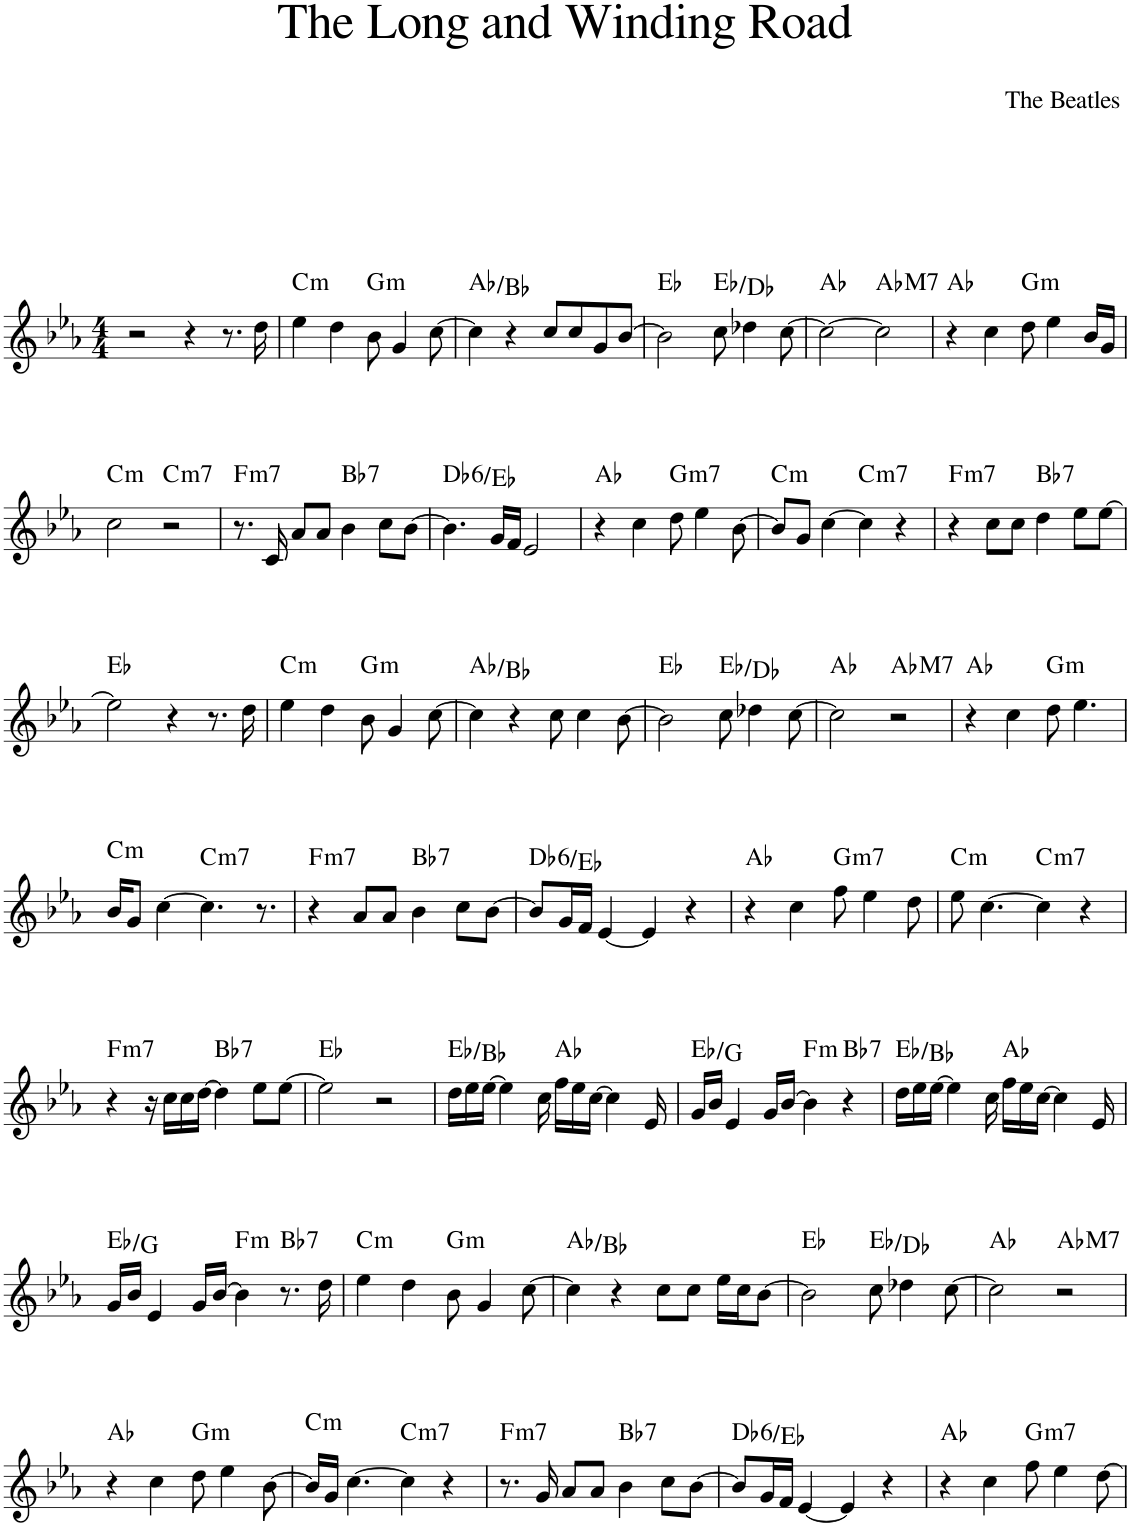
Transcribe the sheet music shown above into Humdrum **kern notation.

**kern	**harte
*part1	*part1
*staff1	*
*I"Piano	*
*I'Pno.	*
*clefG2	*
*k[b-e-a-]	*
*M4/4	*
=1	=1
2r	.
4r	.
8.r	.
16dd\	.
=2	=2
!	!LO:H:kt=m
4ee-\	C:min
4dd\	.
!	!LO:H:kt=m
8b-\	G:min
4g/	.
[8cc\	.
=3	=3
4cc\]	Ab:maj/2
4r	.
8cc/L	.
8cc/	.
8g/	.
[8b-/J	.
=4	=4
2b-\]	Eb:maj
8cc\	Eb:maj/b7
4dd-X\	.
[8cc\	.
=5	=5
2cc\_	Ab:maj
!	!LO:H:kt=M7
2cc\]	Ab:maj7
=6	=6
4r	Ab:maj
4cc\	.
!	!LO:H:kt=m
8dd\	G:min
4ee-\	.
16b-/LL	.
16g/JJ	.
!!LO:LB:g=z
=7	=7
!	!LO:H:kt=m
2cc\	C:min
!	!LO:H:kt=m7
2r	C:min7
=8	=8
!	!LO:H:kt=m7
8.r	F:min7
16c/	.
8a-/L	.
8a-/J	.
!	!LO:H:kt=7
4b-\	Bb:7
8cc\L	.
[8b-\J	.
=9	=9
!	!LO:H:kt=6
4.b-\]	Db:maj6/2
16g/LL	.
16f/JJ	.
2e-/	.
=10	=10
4r	Ab:maj
4cc\	.
!	!LO:H:kt=m7
8dd\	G:min7
4ee-\	.
[8b-\	.
=11	=11
!	!LO:H:kt=m
8b-/L]	C:min
8g/J	.
[4cc\	.
!	!LO:H:kt=m7
4cc\]	C:min7
4r	.
=12	=12
!	!LO:H:kt=m7
4r	F:min7
8cc\L	.
8cc\J	.
!	!LO:H:kt=7
4dd\	Bb:7
8ee-\L	.
[8ee-\J	.
!!LO:LB:g=z
=13	=13
2ee-\]	Eb:maj
4r	.
8.r	.
16dd\	.
=14	=14
!	!LO:H:kt=m
4ee-\	C:min
4dd\	.
!	!LO:H:kt=m
8b-\	G:min
4g/	.
[8cc\	.
=15	=15
4cc\]	Ab:maj/2
4r	.
8cc\	.
4cc\	.
[8b-\	.
=16	=16
2b-\]	Eb:maj
8cc\	Eb:maj/b7
4dd-X\	.
[8cc\	.
=17	=17
2cc\]	Ab:maj
!	!LO:H:kt=M7
2r	Ab:maj7
=18	=18
4r	Ab:maj
4cc\	.
!	!LO:H:kt=m
8dd\	G:min
4.ee-\	.
!!LO:LB:g=z
=19	=19
!	!LO:H:kt=m
16b-/KL	C:min
8g/J	.
[4cc\	.
!	!LO:H:kt=m7
4.cc\]	C:min7
8.r	.
=20	=20
!	!LO:H:kt=m7
4r	F:min7
8a-/L	.
8a-/J	.
!	!LO:H:kt=7
4b-\	Bb:7
8cc\L	.
[8b-\J	.
=21	=21
!	!LO:H:kt=6
8b-/L]	Db:maj6/2
16g/L	.
16f/JJ	.
[4e-/	.
4e-/]	.
4r	.
=22	=22
4r	Ab:maj
4cc\	.
!	!LO:H:kt=m7
8ff\	G:min7
4ee-\	.
8dd\	.
=23	=23
!	!LO:H:kt=m
8ee-\	C:min
[4.cc\	.
!	!LO:H:kt=m7
4cc\]	C:min7
4r	.
!!LO:LB:g=z
=24	=24
!	!LO:H:kt=m7
4r	F:min7
16r	.
16cc\LL	.
16cc\	.
[16dd\JJ	.
!	!LO:H:kt=7
4dd\]	Bb:7
8ee-\L	.
[8ee-\J	.
=25	=25
2ee-\]	Eb:maj
2r	.
=26	=26
16dd\LL	Eb:maj/5
16ee-\	.
[16ee-\JJ	.
4ee-\]	.
16cc\	.
16ff\LL	Ab:maj
16ee-\	.
[16cc\JJ	.
4cc\]	.
16e-/	.
=27	=27
16g/LL	Eb:maj/3
16b-/JJ	.
4e-/	.
16g/LL	.
[16b-/JJ	.
!	!LO:H:kt=m
4b-\]	F:min
!	!LO:H:kt=7
4r	Bb:7
=28	=28
16dd\LL	Eb:maj/5
16ee-\	.
[16ee-\JJ	.
4ee-\]	.
16cc\	.
16ff\LL	Ab:maj
16ee-\	.
[16cc\JJ	.
4cc\]	.
16e-/	.
!!LO:LB:g=z
=29	=29
16g/LL	Eb:maj/3
16b-/JJ	.
4e-/	.
16g/LL	.
[16b-/JJ	.
!	!LO:H:kt=m
4b-\]	F:min
!	!LO:H:kt=7
8.r	Bb:7
16dd\	.
=30	=30
!	!LO:H:kt=m
4ee-\	C:min
4dd\	.
!	!LO:H:kt=m
8b-\	G:min
4g/	.
[8cc\	.
=31	=31
4cc\]	Ab:maj/2
4r	.
8cc\L	.
8cc\J	.
16ee-\LL	.
16cc\J	.
[8b-\J	.
=32	=32
2b-\]	Eb:maj
8cc\	Eb:maj/b7
4dd-X\	.
[8cc\	.
=33	=33
2cc\]	Ab:maj
!	!LO:H:kt=M7
2r	Ab:maj7
!!LO:LB:g=z
=34	=34
4r	Ab:maj
4cc\	.
!	!LO:H:kt=m
8dd\	G:min
4ee-\	.
[8b-\	.
=35	=35
!	!LO:H:kt=m
16b-/LL]	C:min
16g/JJ	.
[4.cc\	.
!	!LO:H:kt=m7
4cc\]	C:min7
4r	.
=36	=36
!	!LO:H:kt=m7
8.r	F:min7
16g/	.
8a-/L	.
8a-/J	.
!	!LO:H:kt=7
4b-\	Bb:7
8cc\L	.
[8b-\J	.
=37	=37
!	!LO:H:kt=6
8b-/L]	Db:maj6/2
16g/L	.
16f/JJ	.
[4e-/	.
4e-/]	.
4r	.
=38	=38
4r	Ab:maj
4cc\	.
!	!LO:H:kt=m7
8ff\	G:min7
4ee-\	.
[8dd\	.
=	=
*-	*-
